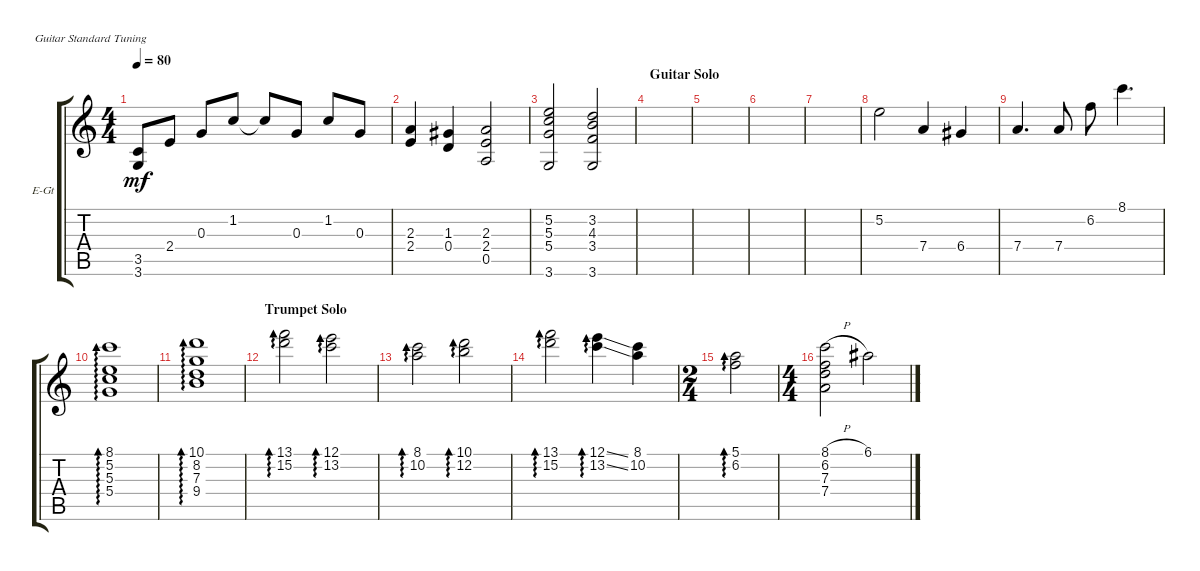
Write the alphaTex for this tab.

\defaultSystemsLayout 4
\bracketExtendMode groupsimilarinstruments
\firstSystemTrackNameOrientation horizontal
\otherSystemsTrackNameOrientation horizontal
\track ("Guitar 2 (electric)" "E-Gt") {instrument electricguitarjazz}
\staff {score tabs}
\tuning (E4 B3 G3 D3 A2 E2)
\ts (4 4)
\tempo 80
\clef g2
\ks c
(3.5 3.6).8{dy mf} 2.4.8 0.3.8 1.2.8 1.2{t}.8 0.3.8 1.2.8 0.3.8 |
(2.3 2.4).4 (0.4 1.3).4 (2.3 2.4 0.5).2 |
(3.6 5.4 5.3 5.2).2 (3.6 3.4 4.3 3.2).2 |
\section ("" "Guitar Solo")
|
|
|
|
5.2.2 7.4.4 6.4.4 |
7.4.4{d} 7.4.8 6.2.8 8.1.4{d} |
(5.4 5.3 5.2 8.1).1{ad 0} |
(10.1 8.2 7.3 9.4).1{ad 0} |
\section ("" "Trumpet Solo")
(15.2 13.1).2{ad 0} (12.1 13.2).2{ad 0} |
(10.2 8.1).2{ad 0} (10.1 12.2).2{ad 0} |
(15.2 13.1).2{ad 0} (12.1{ss} 13.2{ss}).4{ad 0} (10.2 8.1).4 |
\ts (2 4)
(5.1 6.2).2{ad 0} |
\ts (4 4)
(7.4 7.3 6.2 8.1{h}).2 6.1.2
